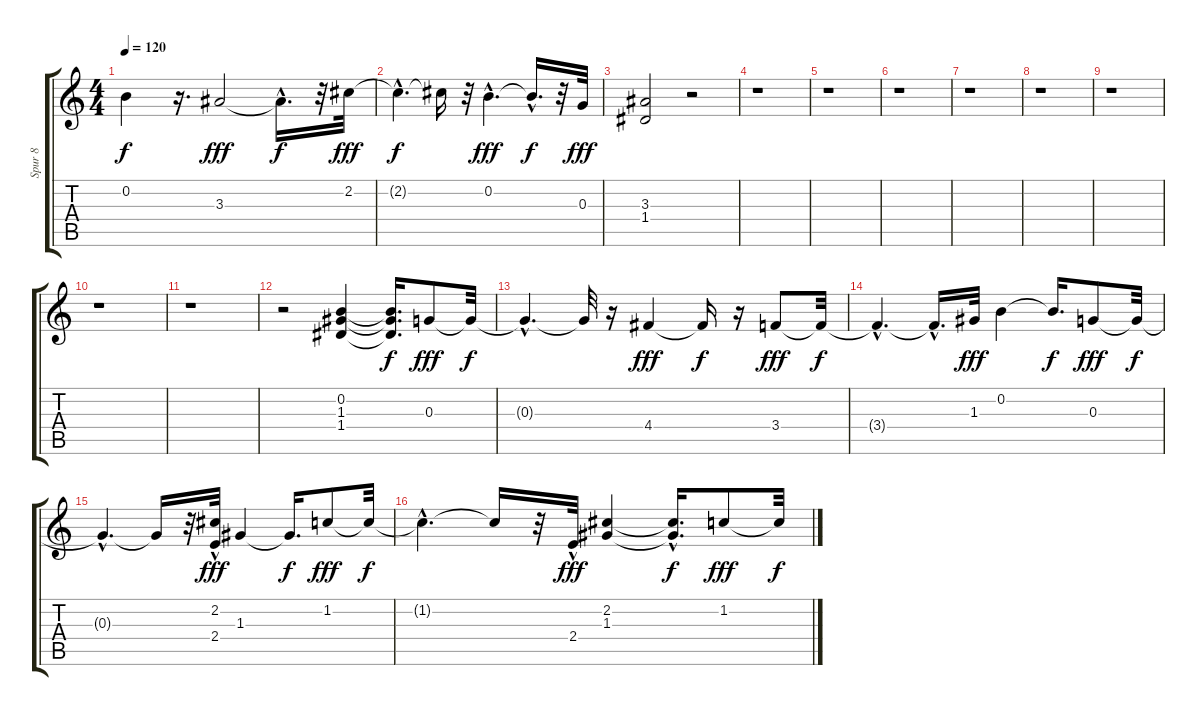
\track ("Spur 8" "Spur 8") {instrument acousticguitarnylon}
\staff {score tabs}
\tuning (E4 B3 G3 D3 A2 E2) {hide}
\ts (4 4)
\tempo 120
\clef g2
\ks c
0.2{t}.4{dy f} r.16{d} 3.3.2{dy fff} 3.3{hac t}.16{d dy f} r.32 2.2.32{dy fff} |
2.2{hac t}.4{d dy f} 2.2{t}.16 r.32 0.2{hac}.4{d dy fff} 0.2{hac t}.16{d dy f} r.32 0.3.32{dy fff} |
(3.3 1.4).2 r.2 |
r.1 |
r.1 |
r.1 |
r.1 |
r.1 |
r.1 |
r.1 |
r.1 |
r.2 (0.2 1.3 1.4).4 (0.2{t} 1.3{t} 1.4{t}).16{d dy f} 0.3.8{dy fff} 0.3{t}.32{dy f} |
0.3{hac t}.4{d} 0.3{t}.32 r.16 4.4.4{dy fff} 4.4{t}.16{dy f} r.16 3.4.8{dy fff} 3.4{t}.32{dy f} |
3.4{hac t}.4{d} 3.4{hac t}.16{d} 1.3.32{dy fff} 0.2.4 0.2{t}.16{d dy f} 0.3.8{dy fff} 0.3{t}.32{dy f} |
0.3{hac t}.4{d} 0.3{t}.16 r.32 (2.2 2.4{hac}).32{dy fff} 1.3.4 1.3{t}.16{d dy f} 1.2.8{dy fff} 1.2{t}.32{dy f} |
1.2{hac t}.4{d} 1.2{t}.16 r.32 2.4{hac}.32{dy fff} (2.2 1.3).4 (2.2{hac t} 1.3{t}).16{d dy f} 1.2.8{dy fff} 1.2{t}.32{dy f}
